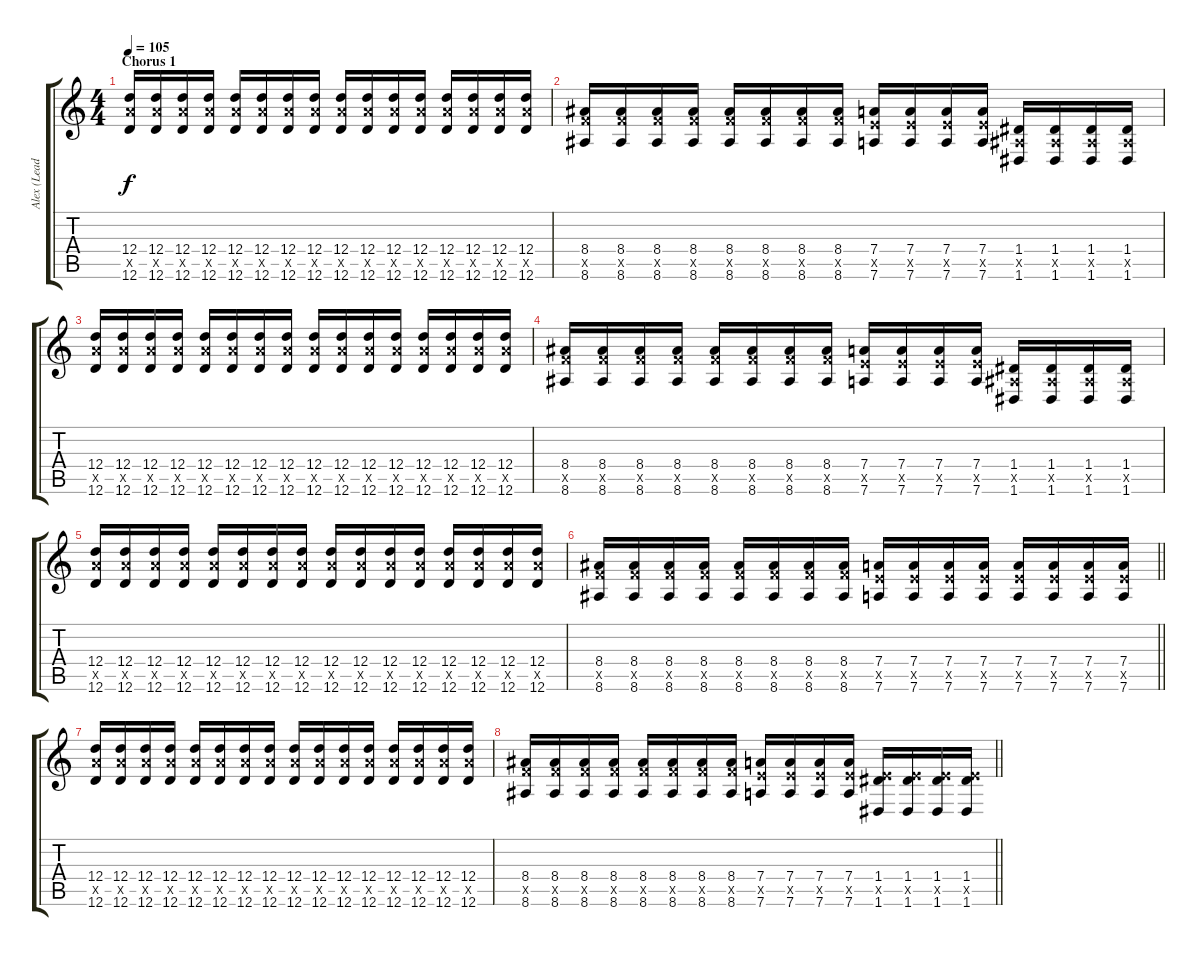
\track ("Alex (Lead Guitar)" "Alex (Lead") {instrument distortionguitar}
\staff {score tabs}
\tuning (E4 B3 G3 D3 A2 D2) {hide}
\ts (4 4)
\section ("" "Chorus 1")
\tempo 105
\clef g2
\ks c
(12.4 12.5{x} 12.6).16{dy f} (12.4 12.5{x} 12.6).16 (12.4 12.5{x} 12.6).16 (12.4 12.5{x} 12.6).16 (12.4 12.5{x} 12.6).16 (12.4 12.5{x} 12.6).16 (12.4 12.5{x} 12.6).16 (12.4 12.5{x} 12.6).16 (12.4 12.5{x} 12.6).16 (12.4 12.5{x} 12.6).16 (12.4 12.5{x} 12.6).16 (12.4 12.5{x} 12.6).16 (12.4 12.5{x} 12.6).16 (12.4 12.5{x} 12.6).16 (12.4 12.5{x} 12.6).16 (12.4 12.5{x} 12.6).16 |
(8.4 8.5{x} 8.6).16 (8.4 8.5{x} 8.6).16 (8.4 8.5{x} 8.6).16 (8.4 8.5{x} 8.6).16 (8.4 8.5{x} 8.6).16 (8.4 8.5{x} 8.6).16 (8.4 8.5{x} 8.6).16 (8.4 8.5{x} 8.6).16 (7.4 7.5{x} 7.6).16 (7.4 7.5{x} 7.6).16 (7.4 7.5{x} 7.6).16 (7.4 7.5{x} 7.6).16 (1.4 1.5{x} 1.6).16 (1.4 1.5{x} 1.6).16 (1.4 1.5{x} 1.6).16 (1.4 1.5{x} 1.6).16 |
(12.4 12.5{x} 12.6).16 (12.4 12.5{x} 12.6).16 (12.4 12.5{x} 12.6).16 (12.4 12.5{x} 12.6).16 (12.4 12.5{x} 12.6).16 (12.4 12.5{x} 12.6).16 (12.4 12.5{x} 12.6).16 (12.4 12.5{x} 12.6).16 (12.4 12.5{x} 12.6).16 (12.4 12.5{x} 12.6).16 (12.4 12.5{x} 12.6).16 (12.4 12.5{x} 12.6).16 (12.4 12.5{x} 12.6).16 (12.4 12.5{x} 12.6).16 (12.4 12.5{x} 12.6).16 (12.4 12.5{x} 12.6).16 |
(8.4 8.5{x} 8.6).16 (8.4 8.5{x} 8.6).16 (8.4 8.5{x} 8.6).16 (8.4 8.5{x} 8.6).16 (8.4 8.5{x} 8.6).16 (8.4 8.5{x} 8.6).16 (8.4 8.5{x} 8.6).16 (8.4 8.5{x} 8.6).16 (7.4 7.5{x} 7.6).16 (7.4 7.5{x} 7.6).16 (7.4 7.5{x} 7.6).16 (7.4 7.5{x} 7.6).16 (1.4 1.5{x} 1.6).16 (1.4 1.5{x} 1.6).16 (1.4 1.5{x} 1.6).16 (1.4 1.5{x} 1.6).16 |
(12.4 12.5{x} 12.6).16 (12.4 12.5{x} 12.6).16 (12.4 12.5{x} 12.6).16 (12.4 12.5{x} 12.6).16 (12.4 12.5{x} 12.6).16 (12.4 12.5{x} 12.6).16 (12.4 12.5{x} 12.6).16 (12.4 12.5{x} 12.6).16 (12.4 12.5{x} 12.6).16 (12.4 12.5{x} 12.6).16 (12.4 12.5{x} 12.6).16 (12.4 12.5{x} 12.6).16 (12.4 12.5{x} 12.6).16 (12.4 12.5{x} 12.6).16 (12.4 12.5{x} 12.6).16 (12.4 12.5{x} 12.6).16 |
\barLineRight lightlight
(8.4 8.5{x} 8.6).16 (8.4 8.5{x} 8.6).16 (8.4 8.5{x} 8.6).16 (8.4 8.5{x} 8.6).16 (8.4 8.5{x} 8.6).16 (8.4 8.5{x} 8.6).16 (8.4 8.5{x} 8.6).16 (8.4 8.5{x} 8.6).16 (7.4 7.5{x} 7.6).16 (7.4 7.5{x} 7.6).16 (7.4 7.5{x} 7.6).16 (7.4 7.5{x} 7.6).16 (7.4 7.5{x} 7.6).16 (7.4 7.5{x} 7.6).16 (7.4 7.5{x} 7.6).16 (7.4 7.5{x} 7.6).16 |
(12.4 12.5{x} 12.6).16 (12.4 12.5{x} 12.6).16 (12.4 12.5{x} 12.6).16 (12.4 12.5{x} 12.6).16 (12.4 12.5{x} 12.6).16 (12.4 12.5{x} 12.6).16 (12.4 12.5{x} 12.6).16 (12.4 12.5{x} 12.6).16 (12.4 12.5{x} 12.6).16 (12.4 12.5{x} 12.6).16 (12.4 12.5{x} 12.6).16 (12.4 12.5{x} 12.6).16 (12.4 12.5{x} 12.6).16 (12.4 12.5{x} 12.6).16 (12.4 12.5{x} 12.6).16 (12.4 12.5{x} 12.6).16 |
\barLineRight lightlight
(8.4 8.5{x} 8.6).16 (8.4 8.5{x} 8.6).16 (8.4 8.5{x} 8.6).16 (8.4 8.5{x} 8.6).16 (8.4 8.5{x} 8.6).16 (8.4 8.5{x} 8.6).16 (8.4 8.5{x} 8.6).16 (8.4 8.5{x} 8.6).16 (7.4 7.5{x} 7.6).16 (7.4 7.5{x} 7.6).16 (7.4 7.5{x} 7.6).16 (7.4 7.5{x} 7.6).16 (1.4 7.5{x} 1.6).16 (1.4 7.5{x} 1.6).16 (1.4 7.5{x} 1.6).16 (1.4 7.5{x} 1.6).16
